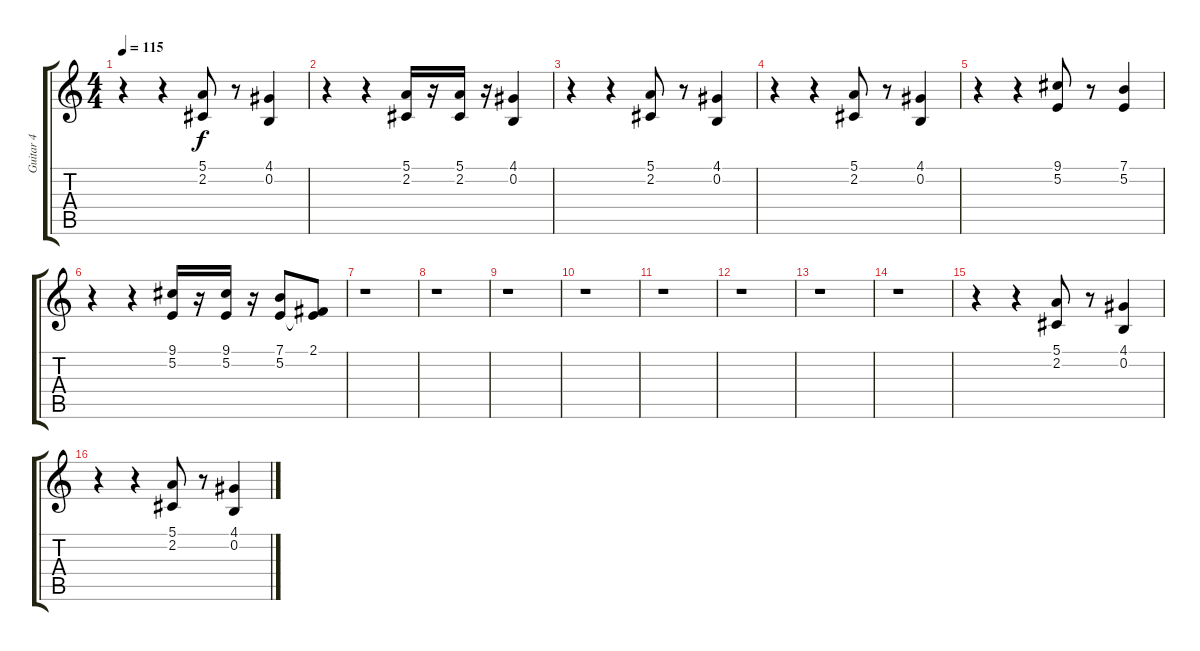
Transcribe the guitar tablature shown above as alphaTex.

\track ("Guitar 4" "Guitar 4") {instrument tenorsax}
\staff {score tabs}
\tuning (E4 B3 G3 D3 A2 E2) {hide}
\ts (4 4)
\tempo 115
\clef g2
\ks c
r.4{dy f} r.4 (5.1 2.2).8 r.8 (4.1 0.2).4 |
r.4 r.4 (5.1 2.2).16 r.16 (5.1 2.2).16 r.16 (4.1 0.2).4 |
r.4 r.4 (5.1 2.2).8 r.8 (4.1 0.2).4 |
r.4 r.4 (5.1 2.2).8 r.8 (4.1 0.2).4 |
r.4 r.4 (9.1 5.2).8 r.8 (7.1 5.2).4 |
r.4 r.4 (9.1 5.2).16 r.16 (9.1 5.2).16 r.16 (7.1 5.2).8 (2.1 5.2{t}).8 |
r.1 |
r.1 |
r.1 |
r.1 |
r.1 |
r.1 |
r.1 |
r.1 |
r.4 r.4 (5.1 2.2).8 r.8 (4.1 0.2).4 |
r.4 r.4 (5.1 2.2).8 r.8 (4.1 0.2).4
